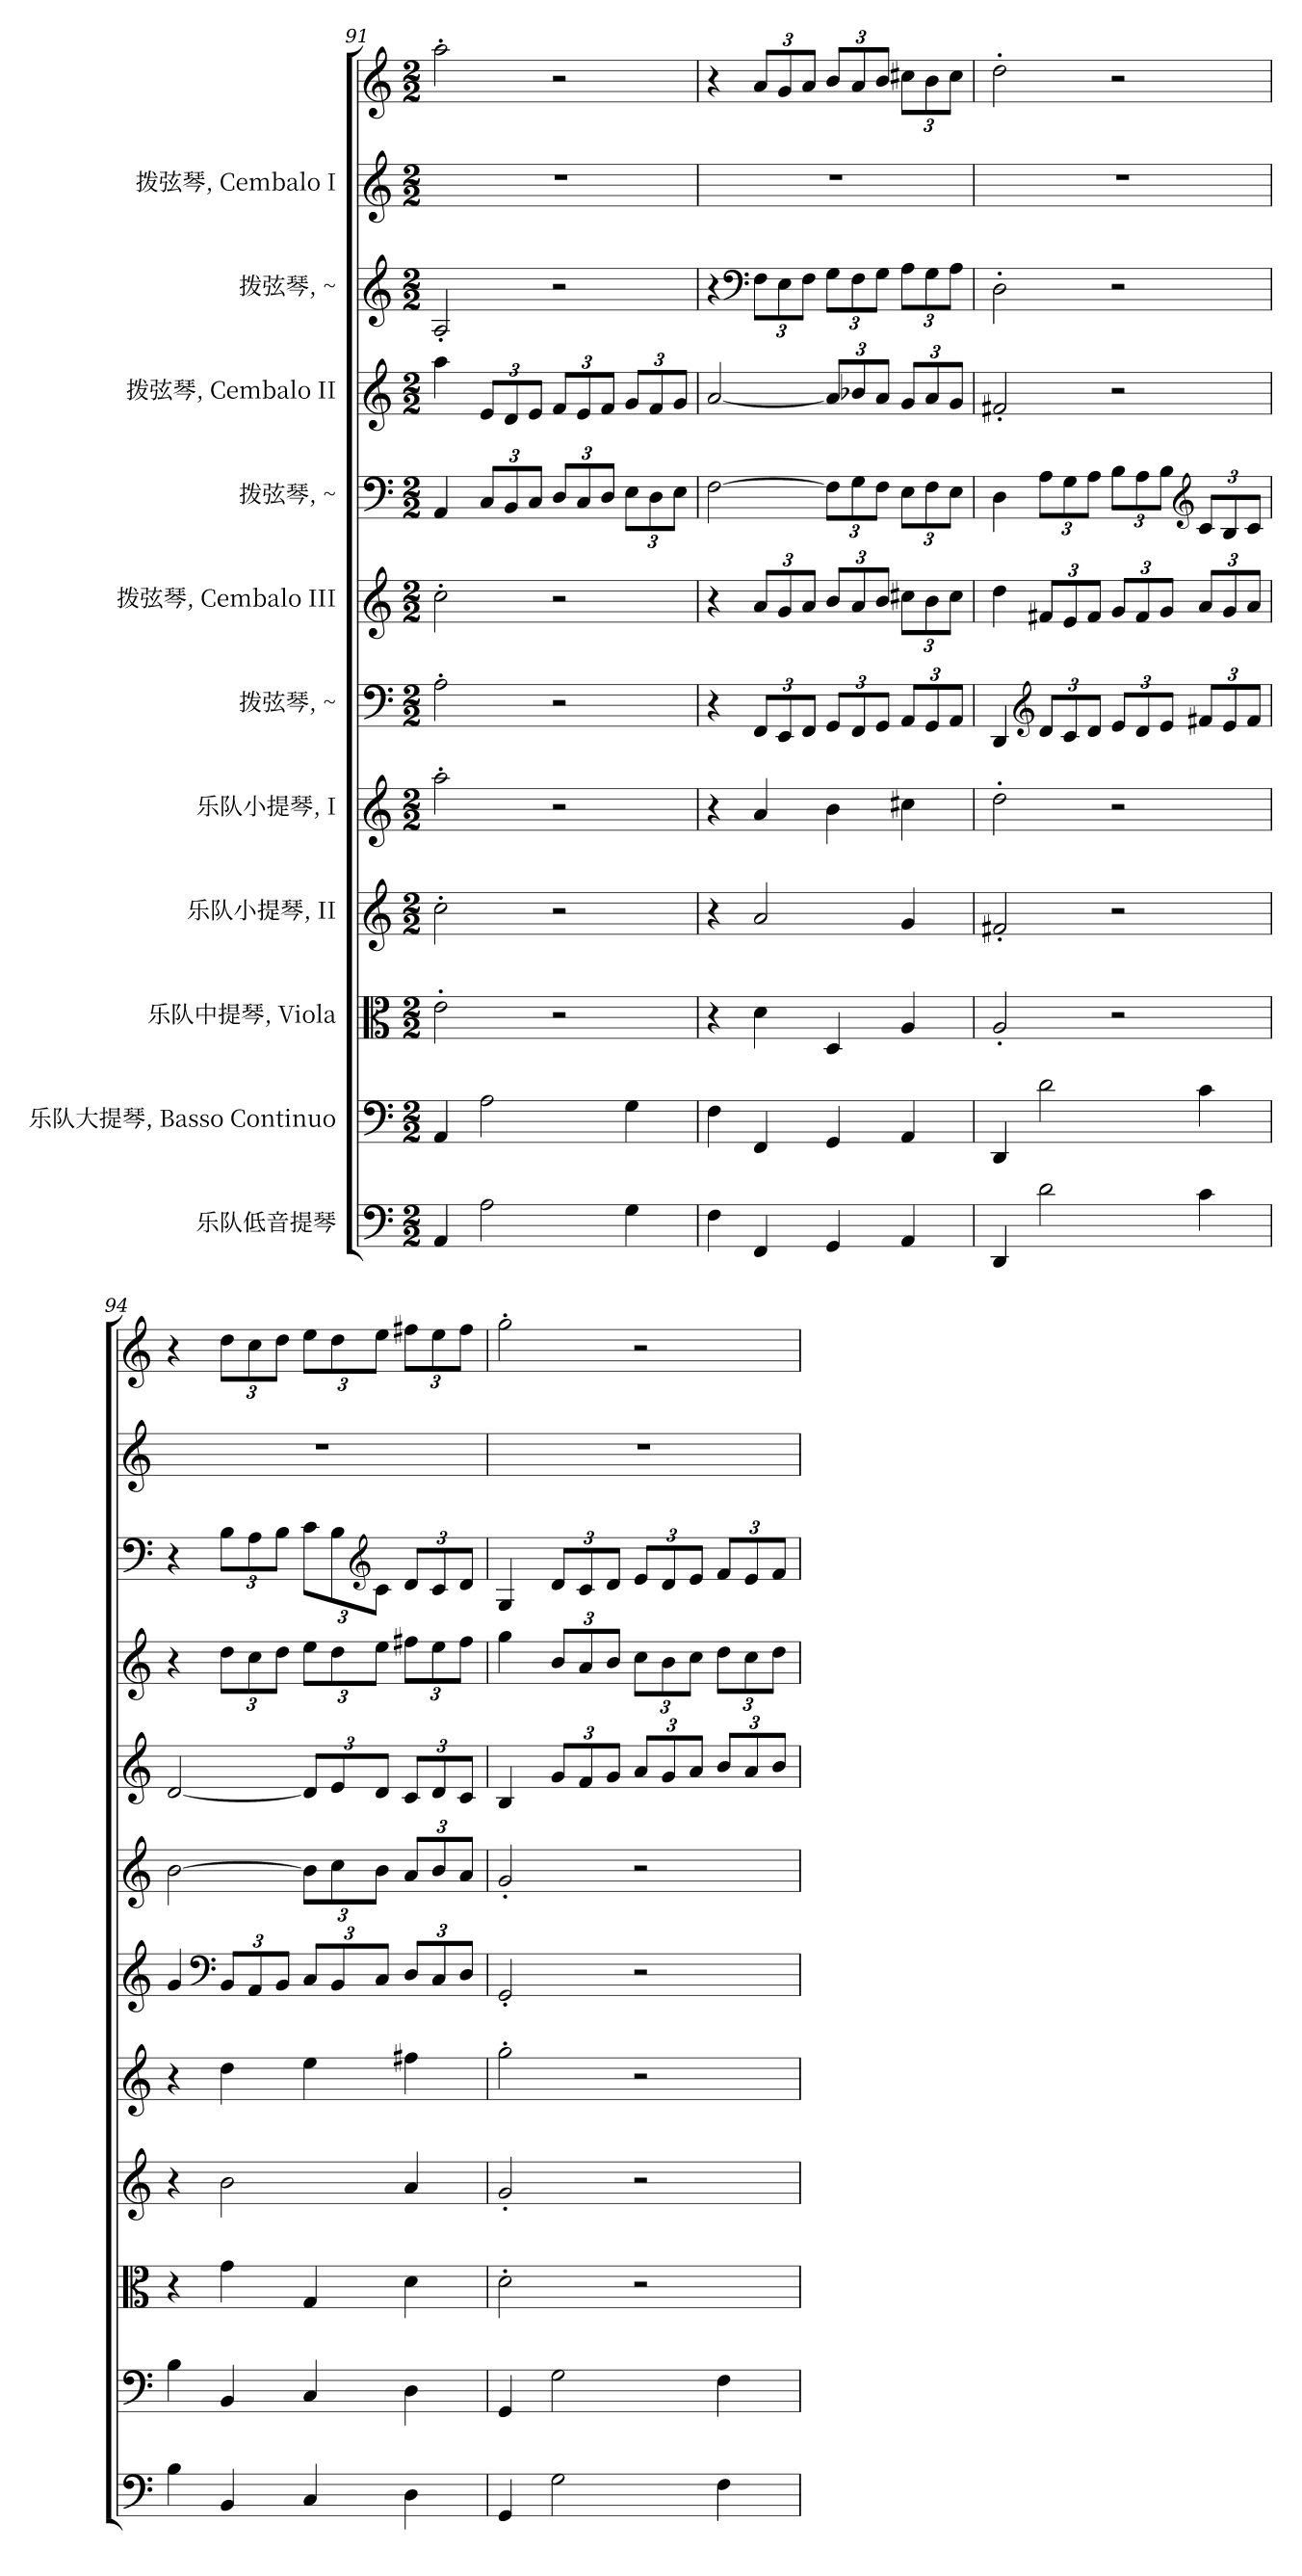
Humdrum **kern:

**kern	**kern	**kern	**kern	**kern	**kern	**kern	**kern	**kern	**kern	**kern	**kern
*part11	*part10	*part9	*part8	*part7	*part6	*part5	*part4	*part3	*part2	*part1	*part1
*staff12	*staff11	*staff10	*staff9	*staff8	*staff7	*staff6	*staff5	*staff4	*staff3	*staff2	*staff1
*I"乐队低音提琴	*I"乐队大提琴, Basso Continuo	*I"乐队中提琴, Viola	*I"乐队小提琴, II	*I"乐队小提琴, I	*I"拨弦琴, ~	*I"拨弦琴, Cembalo III	*I"拨弦琴, ~	*I"拨弦琴, Cembalo II	*I"拨弦琴, ~	*I"拨弦琴, Cembalo I	*
*clefF4	*clefF4	*clefC3	*clefG2	*clefG2	*clefF4	*clefG2	*clefF4	*clefG2	*clefG2	*clefG2	*clefG2
*ITrd7c12	*	*	*	*	*	*	*	*	*	*	*
*k[]	*k[]	*k[]	*k[]	*k[]	*k[]	*k[]	*k[]	*k[]	*k[]	*k[]	*k[]
*M2/2	*M2/2	*M2/2	*M2/2	*M2/2	*M2/2	*M2/2	*M2/2	*M2/2	*M2/2	*M2/2	*M2/2
=91	=91	=91	=91	=91	=91	=91	=91	=91	=91	=91	=91
4AAA/	4AA/	2e'\	2cc'\	2aa'\	2A'\	2cc'\	4AA/	4aa\	2A'/	1r	2aa'\
*	*	*	*	*	*	*	*Xbrackettup	*Xbrackettup	*	*	*
2AA\	2A\	.	.	.	.	.	12C/L	12e/L	.	.	.
.	.	.	.	.	.	.	12BB/	12d/	.	.	.
.	.	.	.	.	.	.	12C/J	12e/J	.	.	.
.	.	2r	2r	2r	2r	2r	12D/L	12f/L	2r	.	2r
.	.	.	.	.	.	.	12C/	12e/	.	.	.
.	.	.	.	.	.	.	12D/J	12f/J	.	.	.
4GG\	4G\	.	.	.	.	.	12E\L	12g/L	.	.	.
.	.	.	.	.	.	.	12D\	12f/	.	.	.
.	.	.	.	.	.	.	12E\J	12g/J	.	.	.
!!LO:PB:g=z
=92	=92	=92	=92	=92	=92	=92	=92	=92	=92	=92	=92
4FF\	4F\	4r	4r	4r	4r	4r	[2F\	[2a/	4r	1r	4r
*	*	*	*	*	*	*	*	*	*clefF4	*	*
*	*	*	*	*	*Xbrackettup	*Xbrackettup	*	*	*Xbrackettup	*	*Xbrackettup
4FFF/	4FF/	4d\	2a/	4a/	12FF/L	12a/L	.	.	12F\L	.	12a/L
.	.	.	.	.	12EE/	12g/	.	.	12E\	.	12g/
.	.	.	.	.	12FF/J	12a/J	.	.	12F\J	.	12a/J
4GGG/	4GG/	4D/	.	4b\	12GG/L	12b/L	12F\L]	12a/L]	12G\L	.	12b/L
.	.	.	.	.	12FF/	12a/	12G\	12b-X/	12F\	.	12a/
.	.	.	.	.	12GG/J	12b/J	12F\J	12a/J	12G\J	.	12b/J
4AAA/	4AA/	4A/	4g/	4cc#X\	12AA/L	12cc#X\L	12E\L	12g/L	12A\L	.	12cc#X\L
.	.	.	.	.	12GG/	12b\	12F\	12a/	12G\	.	12b\
.	.	.	.	.	12AA/J	12cc#\J	12E\J	12g/J	12A\J	.	12cc#\J
=93	=93	=93	=93	=93	=93	=93	=93	=93	=93	=93	=93
4DDD/	4DD/	2A'/	2f#X'/	2dd'\	4DD/	4dd\	4D\	2f#X'/	2D'\	1r	2dd'\
*	*	*	*	*	*clefG2	*	*	*	*	*	*
2D\	2d\	.	.	.	12d/L	12f#X/L	12A\L	.	.	.	.
.	.	.	.	.	12c/	12e/	12G\	.	.	.	.
.	.	.	.	.	12d/J	12f#/J	12A\J	.	.	.	.
.	.	2r	2r	2r	12e/L	12g/L	12B\L	2r	2r	.	2r
.	.	.	.	.	12d/	12f#/	12A\	.	.	.	.
.	.	.	.	.	12e/J	12g/J	12B\J	.	.	.	.
*	*	*	*	*	*	*	*clefG2	*	*	*	*
4C\	4c\	.	.	.	12f#X/L	12a/L	12c/L	.	.	.	.
.	.	.	.	.	12e/	12g/	12B/	.	.	.	.
.	.	.	.	.	12f#/J	12a/J	12c/J	.	.	.	.
=94	=94	=94	=94	=94	=94	=94	=94	=94	=94	=94	=94
4BB\	4B\	4r	4r	4r	4g/	[2b\	[2d/	4r	4r	1r	4r
*	*	*	*	*	*clefF4	*	*	*	*	*	*
4BBB/	4BB/	4g\	2b\	4dd\	12BB/L	.	.	12dd\L	12B\L	.	12dd\L
.	.	.	.	.	12AA/	.	.	12cc\	12A\	.	12cc\
.	.	.	.	.	12BB/J	.	.	12dd\J	12B\J	.	12dd\J
4CC/	4C/	4G/	.	4ee\	12C/L	12b\L]	12d/L]	12ee\L	12c\L	.	12ee\L
.	.	.	.	.	12BB/	12cc\	12e/	12dd\	12B\	.	12dd\
*	*	*	*	*	*	*	*	*	*clefG2	*	*
.	.	.	.	.	12C/J	12b\J	12d/J	12ee\J	12c\J	.	12ee\J
4DD\	4D\	4d\	4a/	4ff#X\	12D/L	12a/L	12c/L	12ff#X\L	12d/L	.	12ff#X\L
.	.	.	.	.	12C/	12b/	12d/	12ee\	12c/	.	12ee\
.	.	.	.	.	12D/J	12a/J	12c/J	12ff#\J	12d/J	.	12ff#\J
!!LO:PB:g=z
=95	=95	=95	=95	=95	=95	=95	=95	=95	=95	=95	=95
4GGG/	4GG/	2d'\	2g'/	2gg'\	2GG'/	2g'/	4B/	4gg\	4G/	1r	2gg'\
2GG\	2G\	.	.	.	.	.	12g/L	12b/L	12d/L	.	.
.	.	.	.	.	.	.	12f/	12a/	12c/	.	.
.	.	.	.	.	.	.	12g/J	12b/J	12d/J	.	.
.	.	2r	2r	2r	2r	2r	12a/L	12cc\L	12e/L	.	2r
.	.	.	.	.	.	.	12g/	12b\	12d/	.	.
.	.	.	.	.	.	.	12a/J	12cc\J	12e/J	.	.
4FF\	4F\	.	.	.	.	.	12b/L	12dd\L	12f/L	.	.
.	.	.	.	.	.	.	12a/	12cc\	12e/	.	.
.	.	.	.	.	.	.	12b/J	12dd\J	12f/J	.	.
=	=	=	=	=	=	=	=	=	=	=	=
*-	*-	*-	*-	*-	*-	*-	*-	*-	*-	*-	*-
